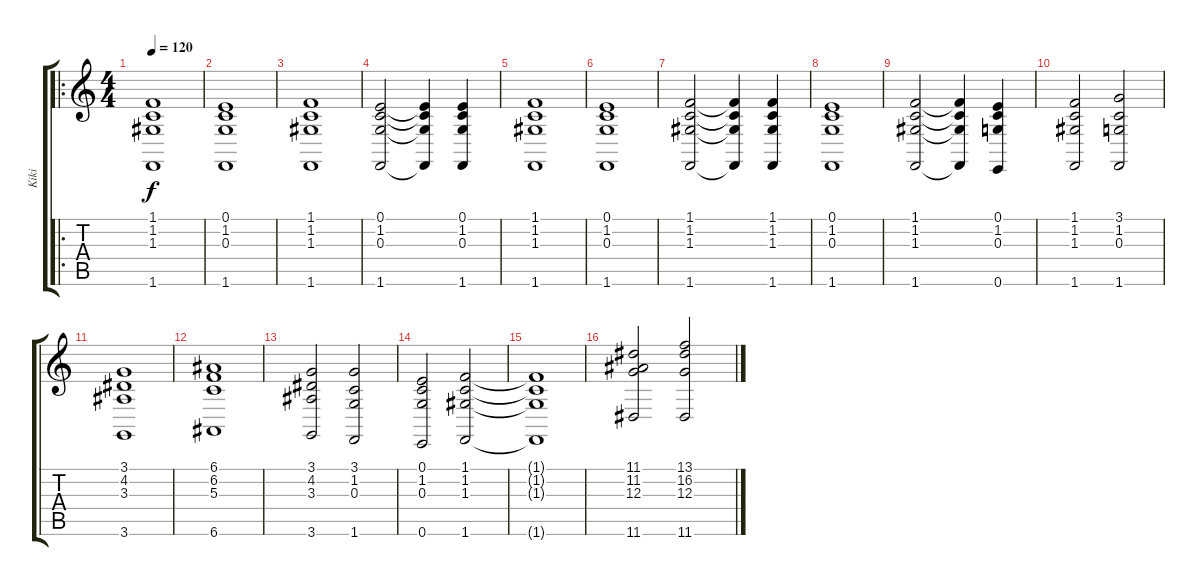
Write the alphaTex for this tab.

\track ("Kiki" "Kiki") {instrument acousticgrandpiano}
\staff {score tabs}
\tuning (E4 B3 G3 D3 A2 E2) {hide}
\ro
\ts (4 4)
\tempo 120
\clef g2
\ks c
(1.1 1.2 1.3 1.6).1{dy f instrument acousticgrandpiano} |
(0.1 1.2 0.3 1.6).1 |
(1.1 1.2 1.3 1.6).1 |
(0.1 1.2 0.3 1.6).2 (0.1{t} 1.2{t} 0.3{t} 1.6{t}).4 (0.1 1.2 0.3 1.6).4 |
(1.1 1.2 1.3 1.6).1 |
(0.1 1.2 0.3 1.6).1 |
(1.1 1.2 1.3 1.6).2 (1.1{t} 1.2{t} 1.3{t} 1.6{t}).4 (1.1 1.2 1.3 1.6).4 |
(0.1 1.2 0.3 1.6).1 |
(1.1 1.2 1.3 1.6).2 (1.1{t} 1.2{t} 1.3{t} 1.6{t}).4 (0.1 1.2 0.3 0.6).4 |
(1.1 1.2 1.3 1.6).2 (3.1 1.2 0.3 1.6).2 |
(3.1 4.2 3.3 3.6).1 |
(6.1 6.2 5.3 6.6).1 |
(3.1 4.2 3.3 3.6).2 (3.1 1.2 0.3 1.6).2 |
(0.1 1.2 0.3 0.6).2 (1.1 1.2 1.3 1.6).2 |
(1.1{t} 1.2{t} 1.3{t} 1.6{t}).1 |
(11.1 11.2 12.3 11.6).2 (13.1 16.2 12.3 11.6).2
